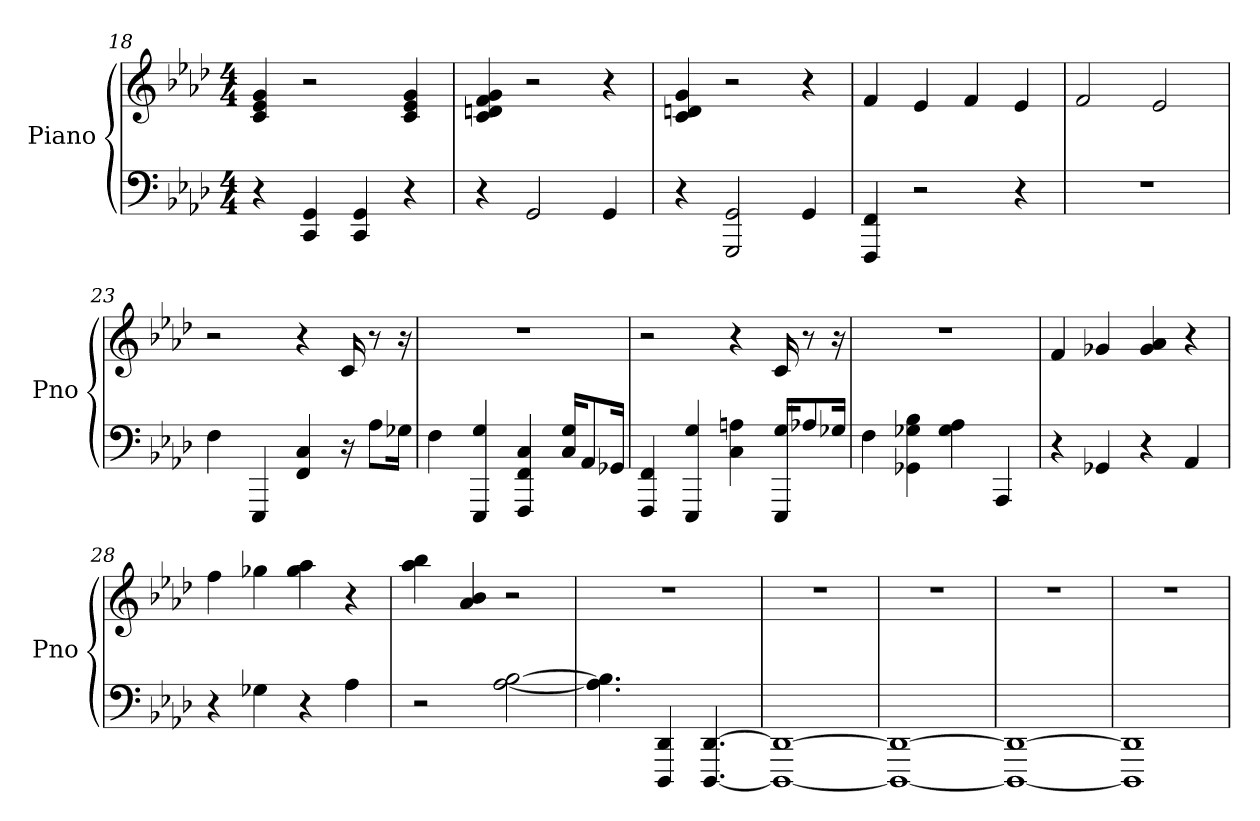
**kern	**kern
*part1	*part1
*staff2	*staff1
*I"Piano	*
*I'Pno	*
*clefF4	*clefG2
*k[b-e-a-d-]	*k[b-e-a-d-]
*A-:	*A-:
*M4/4	*M4/4
=18	=18
4r	4e- 4g 4c
4GG 4CC	2r
4GG 4CC	.
4r	4e- 4c 4g
=19	=19
4r	4d 4f 4c 4g
2GG	2r
4GG	4r
=20	=20
4r	4c 4g 4d
2GG 2GGG	2r
4GG	4r
=21	=21
4FF 4FFF	4f
2r	4e-
.	4f
4r	4e-
=22	=22
1r	2f
.	2e-
=23	=23
4F	2r
4EEE-	.
4FF 4C	4r
16r	16c
8A-\L	8r
16G-\Jk	16r
=24	=24
4F	1r
4EEE- 4G	.
4FF 4FFF 4C	.
16G/ 16C/KL	.
8AA-/	.
16GG-/Jk	.
=25	=25
4FF 4FFF	2r
4G 4EEE-	.
4A 4C	4r
16EEE-/ 16G/KL	16c
8A-/	8r
16G-/Jk	16r
=26	=26
4F	1r
4B- 4G- 4GG-	.
4G- 4A-	.
4AAA-	.
=27	=27
4r	4f
4GG-	4g-
4r	4g- 4a-
4AA-	4r
=28	=28
4r	4ff
4G-	4gg-
4r	4aa- 4gg-
4A-	4r
=29	=29
2r	4aa- 4bb-
.	4b- 4a-
[2B- [2A-	2r
=30	=30
4.B-] 4.A-]	1r
4DD- 4DDD-	.
[4.DDD- [4.DD-	.
=31	=31
1DDD-_ 1DD-_	1r
=32	=32
1DDD-_ 1DD-_	1r
=33	=33
1DDD-_ 1DD-_	1r
=34	=34
1DDD-] 1DD-]	1r
=	=
*-	*-
